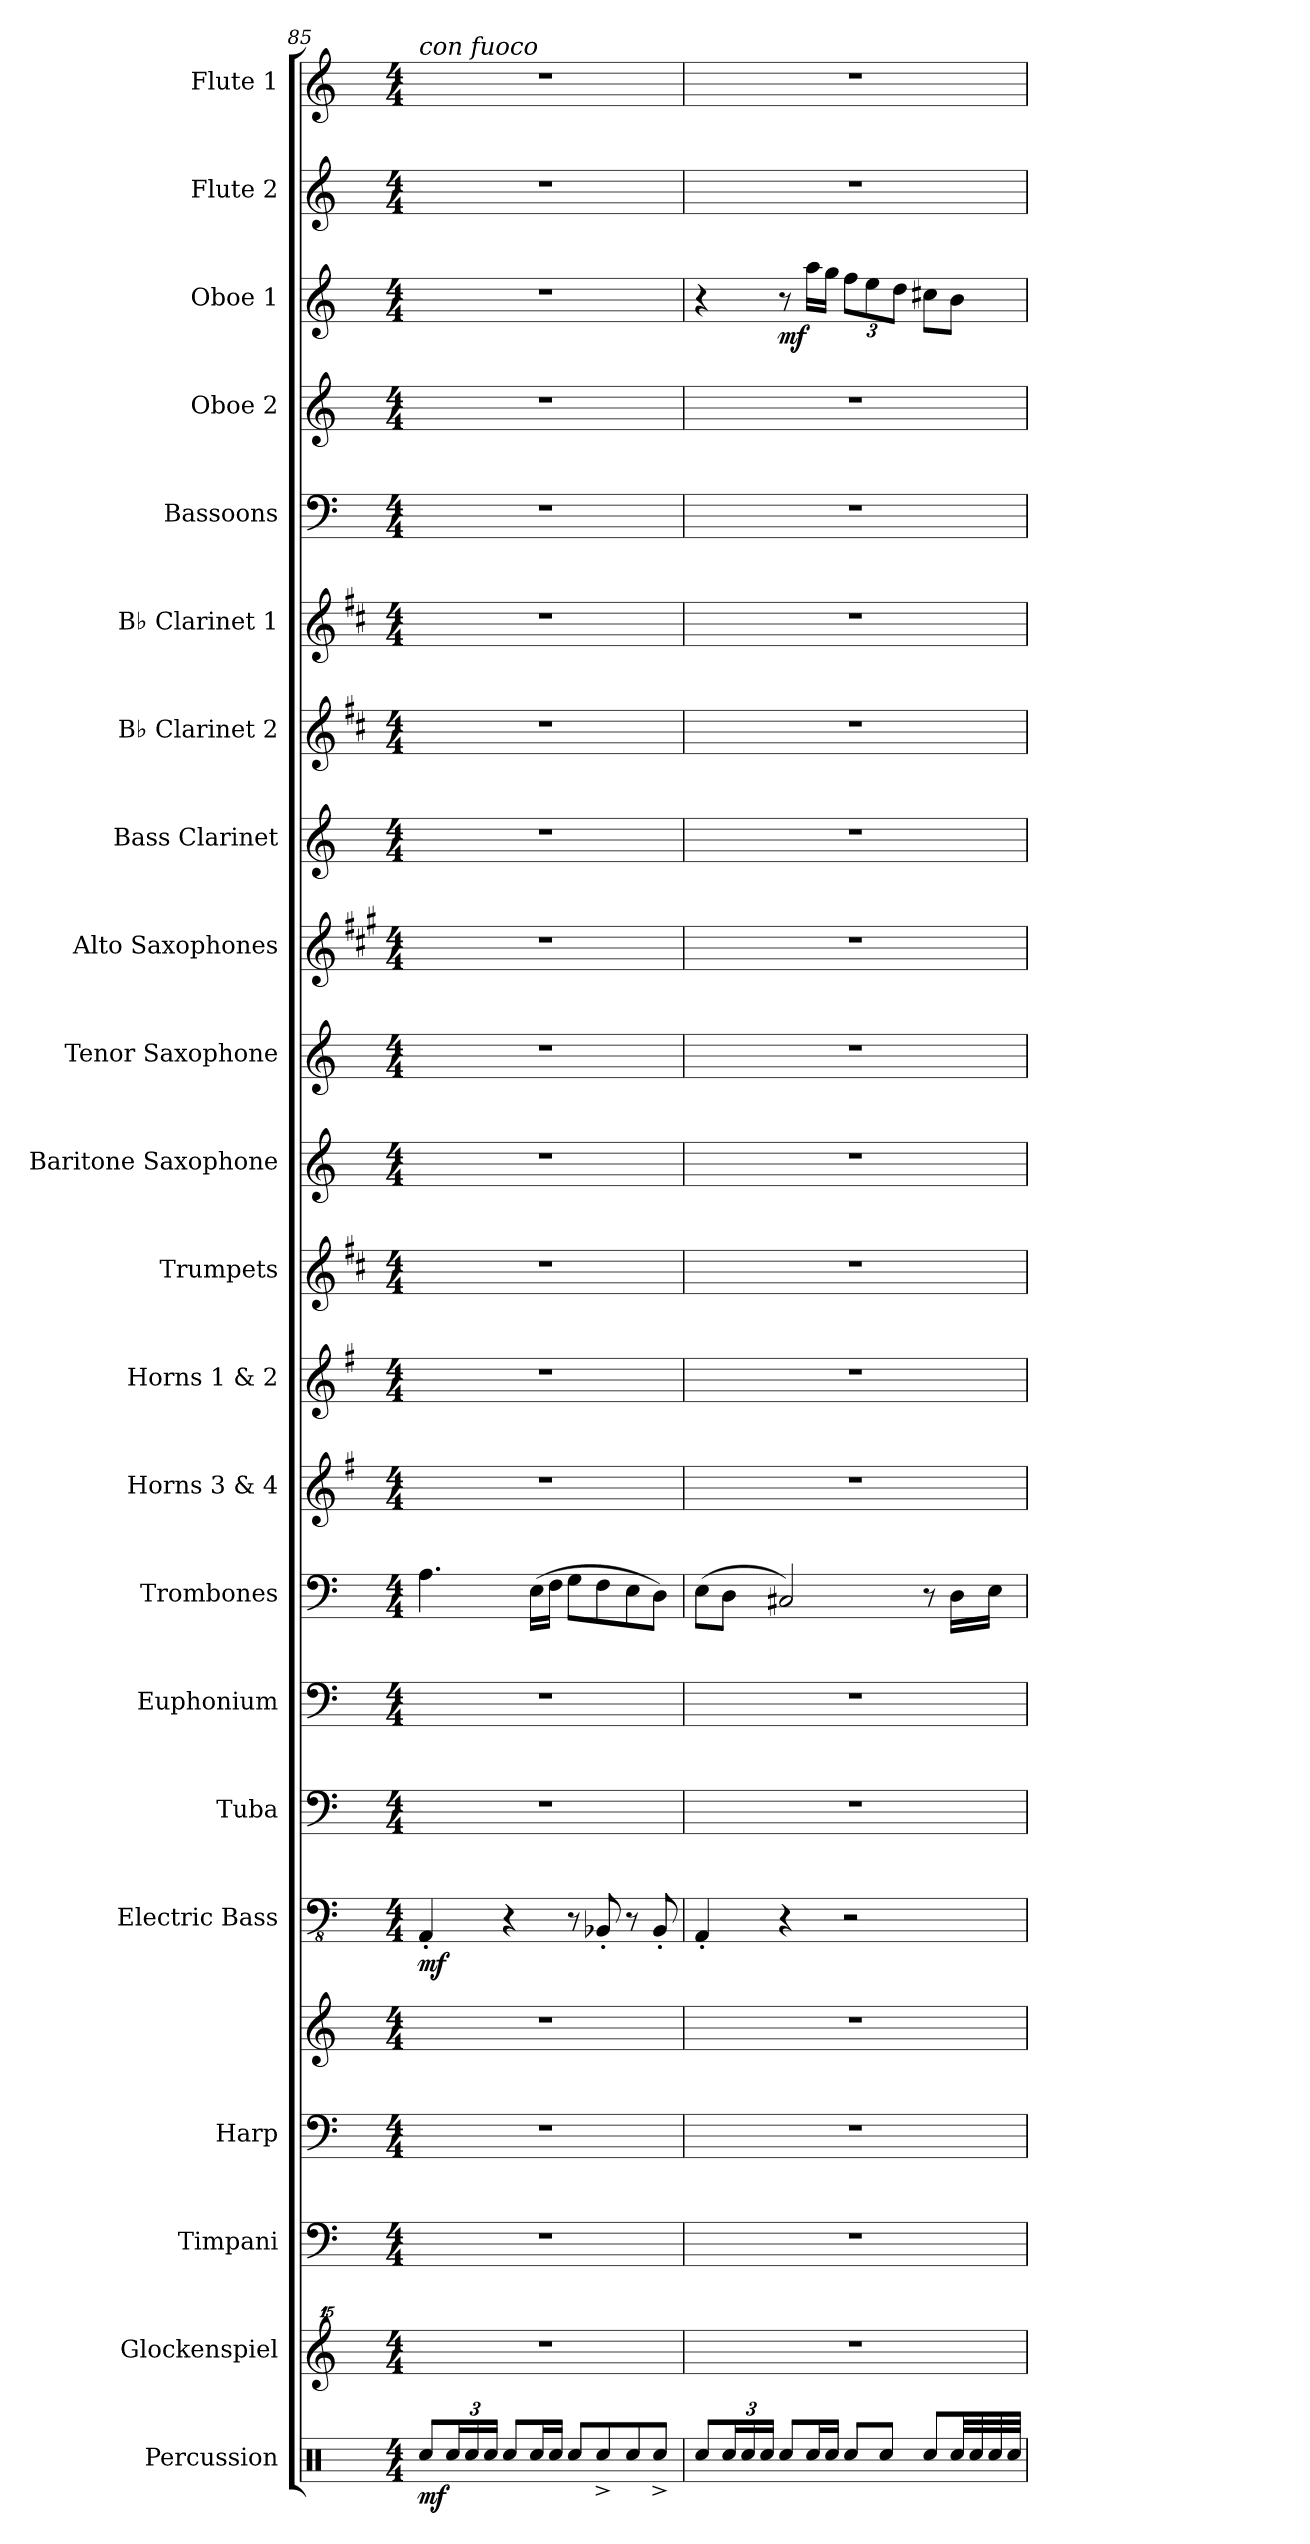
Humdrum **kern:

**kern	**dynam	**kern	**kern	**kern	**kern	**kern	**dynam	**kern	**kern	**kern	**kern	**kern	**kern	**kern	**kern	**kern	**kern	**kern	**kern	**kern	**kern	**kern	**dynam	**kern	**kern
*part22	*part22	*part21	*part20	*part19	*part19	*part18	*part18	*part17	*part16	*part15	*part14	*part13	*part12	*part11	*part10	*part9	*part8	*part7	*part6	*part5	*part4	*part3	*part3	*part2	*part1
*staff23	*staff23	*staff22	*staff21	*staff20	*staff19	*staff18	*staff18	*staff17	*staff16	*staff15	*staff14	*staff13	*staff12	*staff11	*staff10	*staff9	*staff8	*staff7	*staff6	*staff5	*staff4	*staff3	*staff3	*staff2	*staff1
*I"Percussion	*	*I"Glockenspiel	*I"Timpani	*I"Harp	*	*I"Electric Bass	*	*I"Tuba	*I"Euphonium	*I"Trombones	*I"Horns 3 &amp; 4	*I"Horns 1 &amp; 2	*I"Trumpets	*I"Baritone Saxophone	*I"Tenor Saxophone	*I"Alto Saxophones	*I"Bass Clarinet	*I"B♭ Clarinet 2	*I"B♭ Clarinet 1	*I"Bassoons	*I"Oboe 2	*I"Oboe 1	*	*I"Flute 2	*I"Flute 1
*I'Perc.	*	*I'Glk.	*I'Timp.	*I'Hrp.	*	*I'El. B.	*	*I'Tba.	*I'Euph.	*I'Tbns.	*I'Hns. 3/4	*I'Hns. 1/2	*I'Tpts.	*I'Bar. Sax.	*I'T. Sax.	*I'A. Saxes.	*I'B. Cl.	*I'B♭ Cl. 2	*I'B♭ Cl. 1	*I'Bsns.	*I'Ob. 2	*I'Ob. 1	*	*I'Fl. 2	*I'Fl. 1
*clefX	*	*clefG^^2	*clefF4	*clefF4	*clefG2	*clefFv4	*	*clefF4	*clefF4	*clefF4	*clefG2	*clefG2	*clefG2	*clefG2	*clefG2	*clefG2	*clefG2	*clefG2	*clefG2	*clefF4	*clefG2	*clefG2	*	*clefG2	*clefG2
*	*	*	*	*	*	*	*	*	*	*	*ITrd4c7	*ITrd4c7	*ITrd1c2	*ITrd12c21	*ITrd8c14	*ITrd5c9	*ITrd8c14	*ITrd1c2	*ITrd1c2	*	*	*	*	*	*
*k[]	*	*k[]	*k[]	*k[]	*k[]	*k[]	*	*k[]	*k[]	*k[]	*k[]	*k[]	*k[]	*k[]	*k[]	*k[]	*k[]	*k[]	*k[]	*k[]	*k[]	*k[]	*	*k[]	*k[]
*M4/4	*	*M4/4	*M4/4	*M4/4	*M4/4	*M4/4	*	*M4/4	*M4/4	*M4/4	*M4/4	*M4/4	*M4/4	*M4/4	*M4/4	*M4/4	*M4/4	*M4/4	*M4/4	*M4/4	*M4/4	*M4/4	*	*M4/4	*M4/4
=85	=85	=85	=85	=85	=85	=85	=85	=85	=85	=85	=85	=85	=85	=85	=85	=85	=85	=85	=85	=85	=85	=85	=85	=85	=85
!	!	!	!	!	!	!	!	!	!	!	!	!	!	!	!	!	!	!	!	!	!	!	!	!	!LO:TX:a:i:t=con fuoco
!	!LO:DY:b	!	!	!	!	!	!LO:DY:b	!	!	!	!	!	!	!	!	!	!	!	!	!	!	!	!	!	!
8Rcc/L	mf	1r	1r	1r	1r	4AAA'/	mf	1r	1r	4.A\	1r	1r	1r	1r	1r	1r	1r	1r	1r	1r	1r	1r	.	1r	1r
*Xbrackettup	*	*	*	*	*	*	*	*	*	*	*	*	*	*	*	*	*	*	*	*	*	*	*	*	*
24Rcc/L	.	.	.	.	.	.	.	.	.	.	.	.	.	.	.	.	.	.	.	.	.	.	.	.	.
24Rcc/	.	.	.	.	.	.	.	.	.	.	.	.	.	.	.	.	.	.	.	.	.	.	.	.	.
24Rcc/JJ	.	.	.	.	.	.	.	.	.	.	.	.	.	.	.	.	.	.	.	.	.	.	.	.	.
8Rcc/L	.	.	.	.	.	4r	.	.	.	.	.	.	.	.	.	.	.	.	.	.	.	.	.	.	.
16Rcc/L	.	.	.	.	.	.	.	.	.	(16E\LL	.	.	.	.	.	.	.	.	.	.	.	.	.	.	.
16Rcc/JJ	.	.	.	.	.	.	.	.	.	16F\JJ	.	.	.	.	.	.	.	.	.	.	.	.	.	.	.
8Rcc/L	.	.	.	.	.	8r	.	.	.	8G\L	.	.	.	.	.	.	.	.	.	.	.	.	.	.	.
8Rcc^/	.	.	.	.	.	8BBB-X'/	.	.	.	8F\	.	.	.	.	.	.	.	.	.	.	.	.	.	.	.
8Rcc/	.	.	.	.	.	8r	.	.	.	8E\	.	.	.	.	.	.	.	.	.	.	.	.	.	.	.
8Rcc^/J	.	.	.	.	.	8BBB-'/	.	.	.	8D\J)	.	.	.	.	.	.	.	.	.	.	.	.	.	.	.
!!LO:PB:g=z
=86	=86	=86	=86	=86	=86	=86	=86	=86	=86	=86	=86	=86	=86	=86	=86	=86	=86	=86	=86	=86	=86	=86	=86	=86	=86
8Rcc/L	.	1r	1r	1r	1r	4AAA'/	.	1r	1r	(8E\L	1r	1r	1r	1r	1r	1r	1r	1r	1r	1r	1r	4r	.	1r	1r
24Rcc/L	.	.	.	.	.	.	.	.	.	8D\J	.	.	.	.	.	.	.	.	.	.	.	.	.	.	.
24Rcc/	.	.	.	.	.	.	.	.	.	.	.	.	.	.	.	.	.	.	.	.	.	.	.	.	.
24Rcc/JJ	.	.	.	.	.	.	.	.	.	.	.	.	.	.	.	.	.	.	.	.	.	.	.	.	.
!	!	!	!	!	!	!	!	!	!	!	!	!	!	!	!	!	!	!	!	!	!	!	!LO:DY:b	!	!
8Rcc/L	.	.	.	.	.	4r	.	.	.	2C#X/)	.	.	.	.	.	.	.	.	.	.	.	8r	mf	.	.
16Rcc/L	.	.	.	.	.	.	.	.	.	.	.	.	.	.	.	.	.	.	.	.	.	16aa\LL	.	.	.
16Rcc/JJ	.	.	.	.	.	.	.	.	.	.	.	.	.	.	.	.	.	.	.	.	.	16gg\JJ	.	.	.
*	*	*	*	*	*	*	*	*	*	*	*	*	*	*	*	*	*	*	*	*	*	*Xbrackettup	*	*	*
8Rcc/L	.	.	.	.	.	2r	.	.	.	.	.	.	.	.	.	.	.	.	.	.	.	12ff\L	.	.	.
.	.	.	.	.	.	.	.	.	.	.	.	.	.	.	.	.	.	.	.	.	.	12ee\	.	.	.
8Rcc/J	.	.	.	.	.	.	.	.	.	.	.	.	.	.	.	.	.	.	.	.	.	.	.	.	.
.	.	.	.	.	.	.	.	.	.	.	.	.	.	.	.	.	.	.	.	.	.	12dd\J	.	.	.
8Rcc/L	.	.	.	.	.	.	.	.	.	8r	.	.	.	.	.	.	.	.	.	.	.	8cc#X\L	.	.	.
32Rcc/LL	.	.	.	.	.	.	.	.	.	16D\LL	.	.	.	.	.	.	.	.	.	.	.	8b\J	.	.	.
32Rcc/	.	.	.	.	.	.	.	.	.	.	.	.	.	.	.	.	.	.	.	.	.	.	.	.	.
32Rcc/	.	.	.	.	.	.	.	.	.	16E\JJ	.	.	.	.	.	.	.	.	.	.	.	.	.	.	.
32Rcc/JJJ	.	.	.	.	.	.	.	.	.	.	.	.	.	.	.	.	.	.	.	.	.	.	.	.	.
=	=	=	=	=	=	=	=	=	=	=	=	=	=	=	=	=	=	=	=	=	=	=	=	=	=
*-	*-	*-	*-	*-	*-	*-	*-	*-	*-	*-	*-	*-	*-	*-	*-	*-	*-	*-	*-	*-	*-	*-	*-	*-	*-
